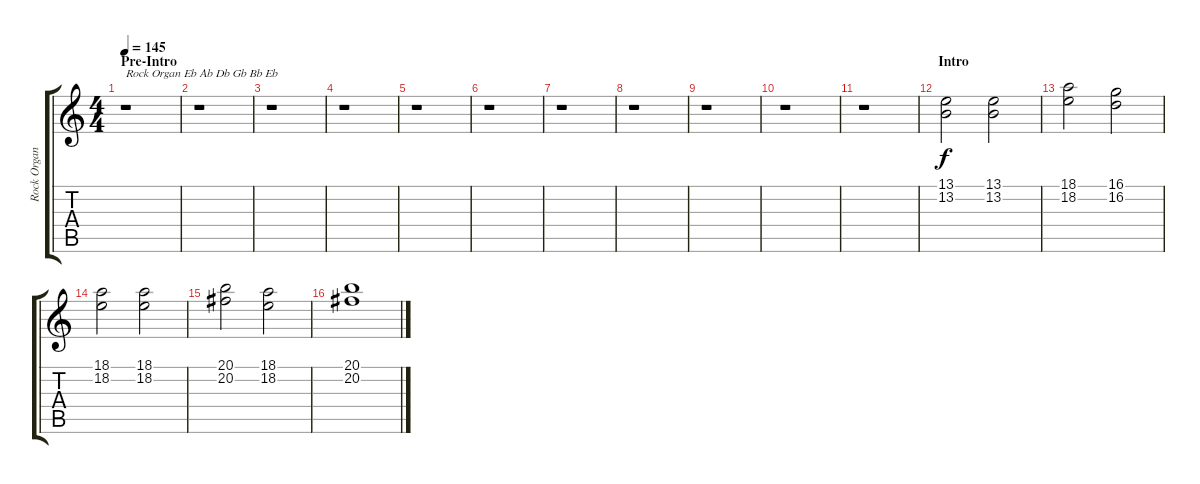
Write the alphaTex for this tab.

\track ("Rock Organ" "Rock Organ") {instrument rockorgan}
\staff {score tabs}
\tuning (Eb4 Bb3 Gb3 Db3 Ab2 Eb2) {hide}
\ts (4 4)
\section ("" "Pre-Intro")
\tempo 145
\clef g2
\ks c
r.1{txt "Rock Organ Eb Ab Db Gb Bb Eb" dy f instrument rockorgan} |
r.1 |
r.1 |
r.1 |
r.1 |
r.1 |
r.1 |
r.1 |
r.1 |
r.1 |
r.1 |
\section ("" "Intro")
(13.1 13.2).2 (13.1 13.2).2 |
(18.1 18.2).2 (16.1 16.2).2 |
(18.1 18.2).2 (18.1 18.2).2 |
(20.1 20.2).2 (18.1 18.2).2 |
(20.1 20.2).1
